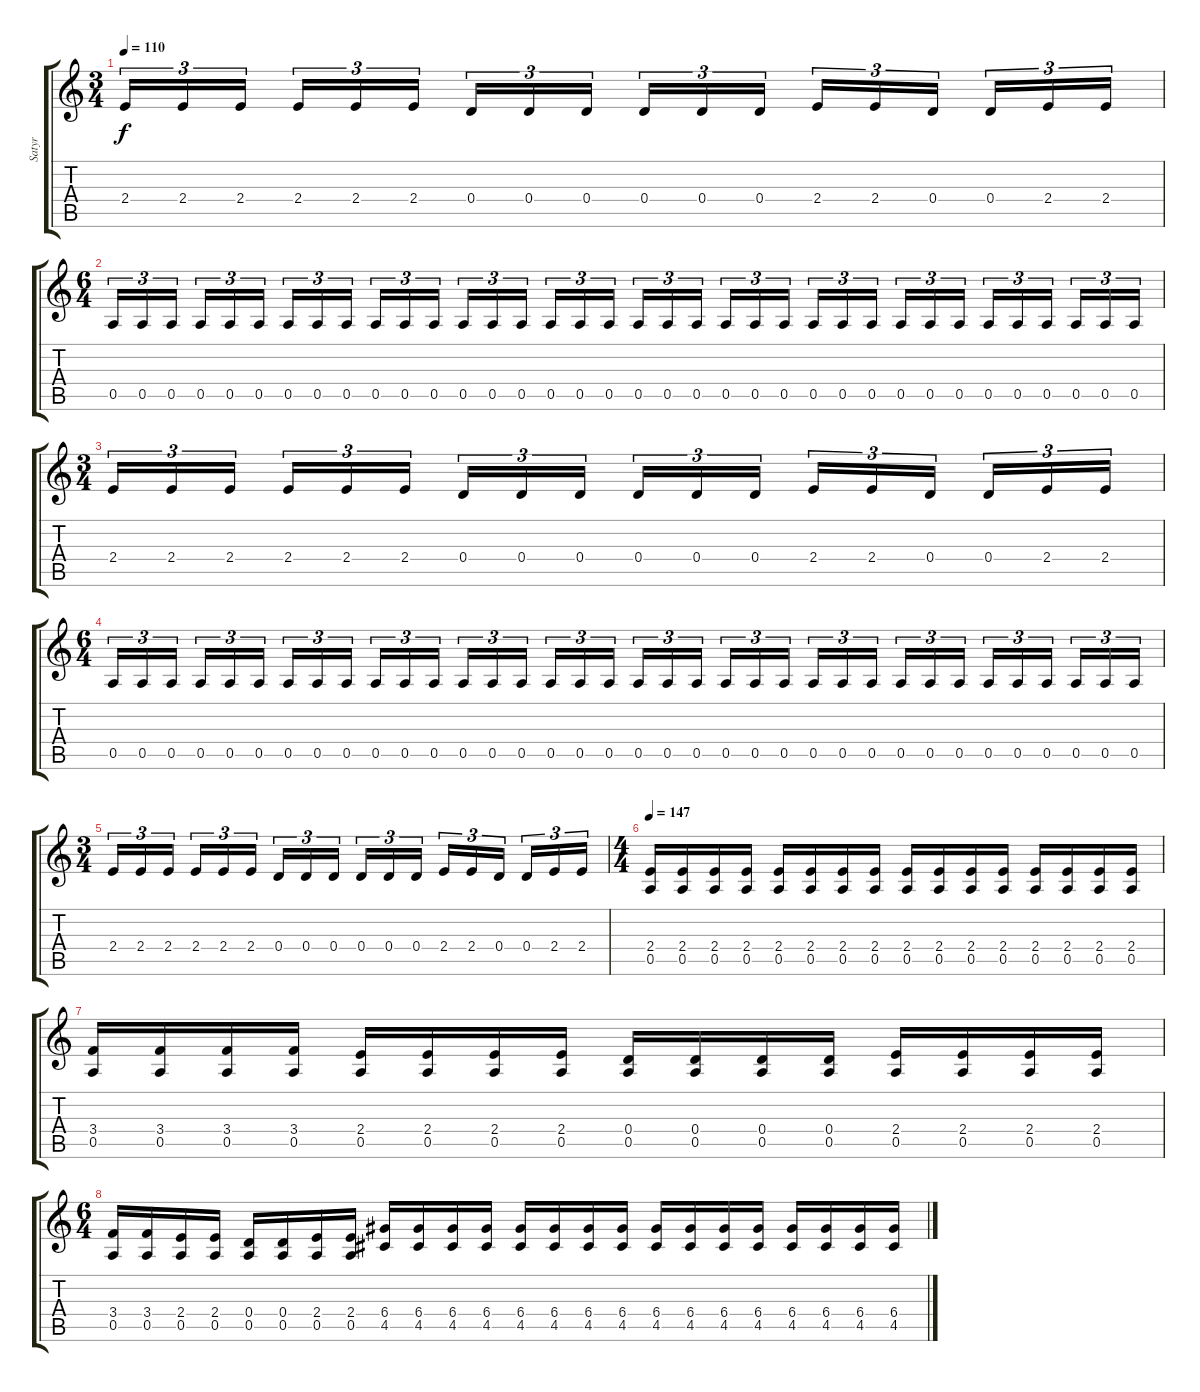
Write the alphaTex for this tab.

\track ("Satyr" "Satyr") {instrument overdrivenguitar}
\staff {score tabs}
\tuning (E4 B3 G3 D3 A2 E2) {hide}
\ts (3 4)
\tempo 110
\clef g2
\ks c
2.4.16{tu (3 2) dy f} 2.4.16{tu (3 2)} 2.4.16{tu (3 2)} 2.4.16{tu (3 2)} 2.4.16{tu (3 2)} 2.4.16{tu (3 2)} 0.4.16{tu (3 2)} 0.4.16{tu (3 2)} 0.4.16{tu (3 2)} 0.4.16{tu (3 2)} 0.4.16{tu (3 2)} 0.4.16{tu (3 2)} 2.4.16{tu (3 2)} 2.4.16{tu (3 2)} 0.4.16{tu (3 2)} 0.4.16{tu (3 2)} 2.4.16{tu (3 2)} 2.4.16{tu (3 2)} |
\ts (6 4)
0.5.16{tu (3 2)} 0.5.16{tu (3 2)} 0.5.16{tu (3 2)} 0.5.16{tu (3 2)} 0.5.16{tu (3 2)} 0.5.16{tu (3 2)} 0.5.16{tu (3 2)} 0.5.16{tu (3 2)} 0.5.16{tu (3 2)} 0.5.16{tu (3 2)} 0.5.16{tu (3 2)} 0.5.16{tu (3 2)} 0.5.16{tu (3 2)} 0.5.16{tu (3 2)} 0.5.16{tu (3 2)} 0.5.16{tu (3 2)} 0.5.16{tu (3 2)} 0.5.16{tu (3 2)} 0.5.16{tu (3 2)} 0.5.16{tu (3 2)} 0.5.16{tu (3 2)} 0.5.16{tu (3 2)} 0.5.16{tu (3 2)} 0.5.16{tu (3 2)} 0.5.16{tu (3 2)} 0.5.16{tu (3 2)} 0.5.16{tu (3 2)} 0.5.16{tu (3 2)} 0.5.16{tu (3 2)} 0.5.16{tu (3 2)} 0.5.16{tu (3 2)} 0.5.16{tu (3 2)} 0.5.16{tu (3 2)} 0.5.16{tu (3 2)} 0.5.16{tu (3 2)} 0.5.16{tu (3 2)} |
\ts (3 4)
2.4.16{tu (3 2)} 2.4.16{tu (3 2)} 2.4.16{tu (3 2)} 2.4.16{tu (3 2)} 2.4.16{tu (3 2)} 2.4.16{tu (3 2)} 0.4.16{tu (3 2)} 0.4.16{tu (3 2)} 0.4.16{tu (3 2)} 0.4.16{tu (3 2)} 0.4.16{tu (3 2)} 0.4.16{tu (3 2)} 2.4.16{tu (3 2)} 2.4.16{tu (3 2)} 0.4.16{tu (3 2)} 0.4.16{tu (3 2)} 2.4.16{tu (3 2)} 2.4.16{tu (3 2)} |
\ts (6 4)
0.5.16{tu (3 2)} 0.5.16{tu (3 2)} 0.5.16{tu (3 2)} 0.5.16{tu (3 2)} 0.5.16{tu (3 2)} 0.5.16{tu (3 2)} 0.5.16{tu (3 2)} 0.5.16{tu (3 2)} 0.5.16{tu (3 2)} 0.5.16{tu (3 2)} 0.5.16{tu (3 2)} 0.5.16{tu (3 2)} 0.5.16{tu (3 2)} 0.5.16{tu (3 2)} 0.5.16{tu (3 2)} 0.5.16{tu (3 2)} 0.5.16{tu (3 2)} 0.5.16{tu (3 2)} 0.5.16{tu (3 2)} 0.5.16{tu (3 2)} 0.5.16{tu (3 2)} 0.5.16{tu (3 2)} 0.5.16{tu (3 2)} 0.5.16{tu (3 2)} 0.5.16{tu (3 2)} 0.5.16{tu (3 2)} 0.5.16{tu (3 2)} 0.5.16{tu (3 2)} 0.5.16{tu (3 2)} 0.5.16{tu (3 2)} 0.5.16{tu (3 2)} 0.5.16{tu (3 2)} 0.5.16{tu (3 2)} 0.5.16{tu (3 2)} 0.5.16{tu (3 2)} 0.5.16{tu (3 2)} |
\ts (3 4)
2.4.16{tu (3 2)} 2.4.16{tu (3 2)} 2.4.16{tu (3 2)} 2.4.16{tu (3 2)} 2.4.16{tu (3 2)} 2.4.16{tu (3 2)} 0.4.16{tu (3 2)} 0.4.16{tu (3 2)} 0.4.16{tu (3 2)} 0.4.16{tu (3 2)} 0.4.16{tu (3 2)} 0.4.16{tu (3 2)} 2.4.16{tu (3 2)} 2.4.16{tu (3 2)} 0.4.16{tu (3 2)} 0.4.16{tu (3 2)} 2.4.16{tu (3 2)} 2.4.16{tu (3 2)} |
\ts (4 4)
\tempo 147
(2.4 0.5).16 (2.4 0.5).16 (2.4 0.5).16 (2.4 0.5).16 (2.4 0.5).16 (2.4 0.5).16 (2.4 0.5).16 (2.4 0.5).16 (2.4 0.5).16 (2.4 0.5).16 (2.4 0.5).16 (2.4 0.5).16 (2.4 0.5).16 (2.4 0.5).16 (2.4 0.5).16 (2.4 0.5).16 |
(3.4 0.5).16 (3.4 0.5).16 (3.4 0.5).16 (3.4 0.5).16 (2.4 0.5).16 (2.4 0.5).16 (2.4 0.5).16 (2.4 0.5).16 (0.4 0.5).16 (0.4 0.5).16 (0.4 0.5).16 (0.4 0.5).16 (2.4 0.5).16 (2.4 0.5).16 (2.4 0.5).16 (2.4 0.5).16 |
\ts (6 4)
(3.4 0.5).16 (3.4 0.5).16 (2.4 0.5).16 (2.4 0.5).16 (0.4 0.5).16 (0.4 0.5).16 (2.4 0.5).16 (2.4 0.5).16 (6.4 4.5).16 (6.4 4.5).16 (6.4 4.5).16 (6.4 4.5).16 (6.4 4.5).16 (6.4 4.5).16 (6.4 4.5).16 (6.4 4.5).16 (6.4 4.5).16 (6.4 4.5).16 (6.4 4.5).16 (6.4 4.5).16 (6.4 4.5).16 (6.4 4.5).16 (6.4 4.5).16 (6.4 4.5).16
